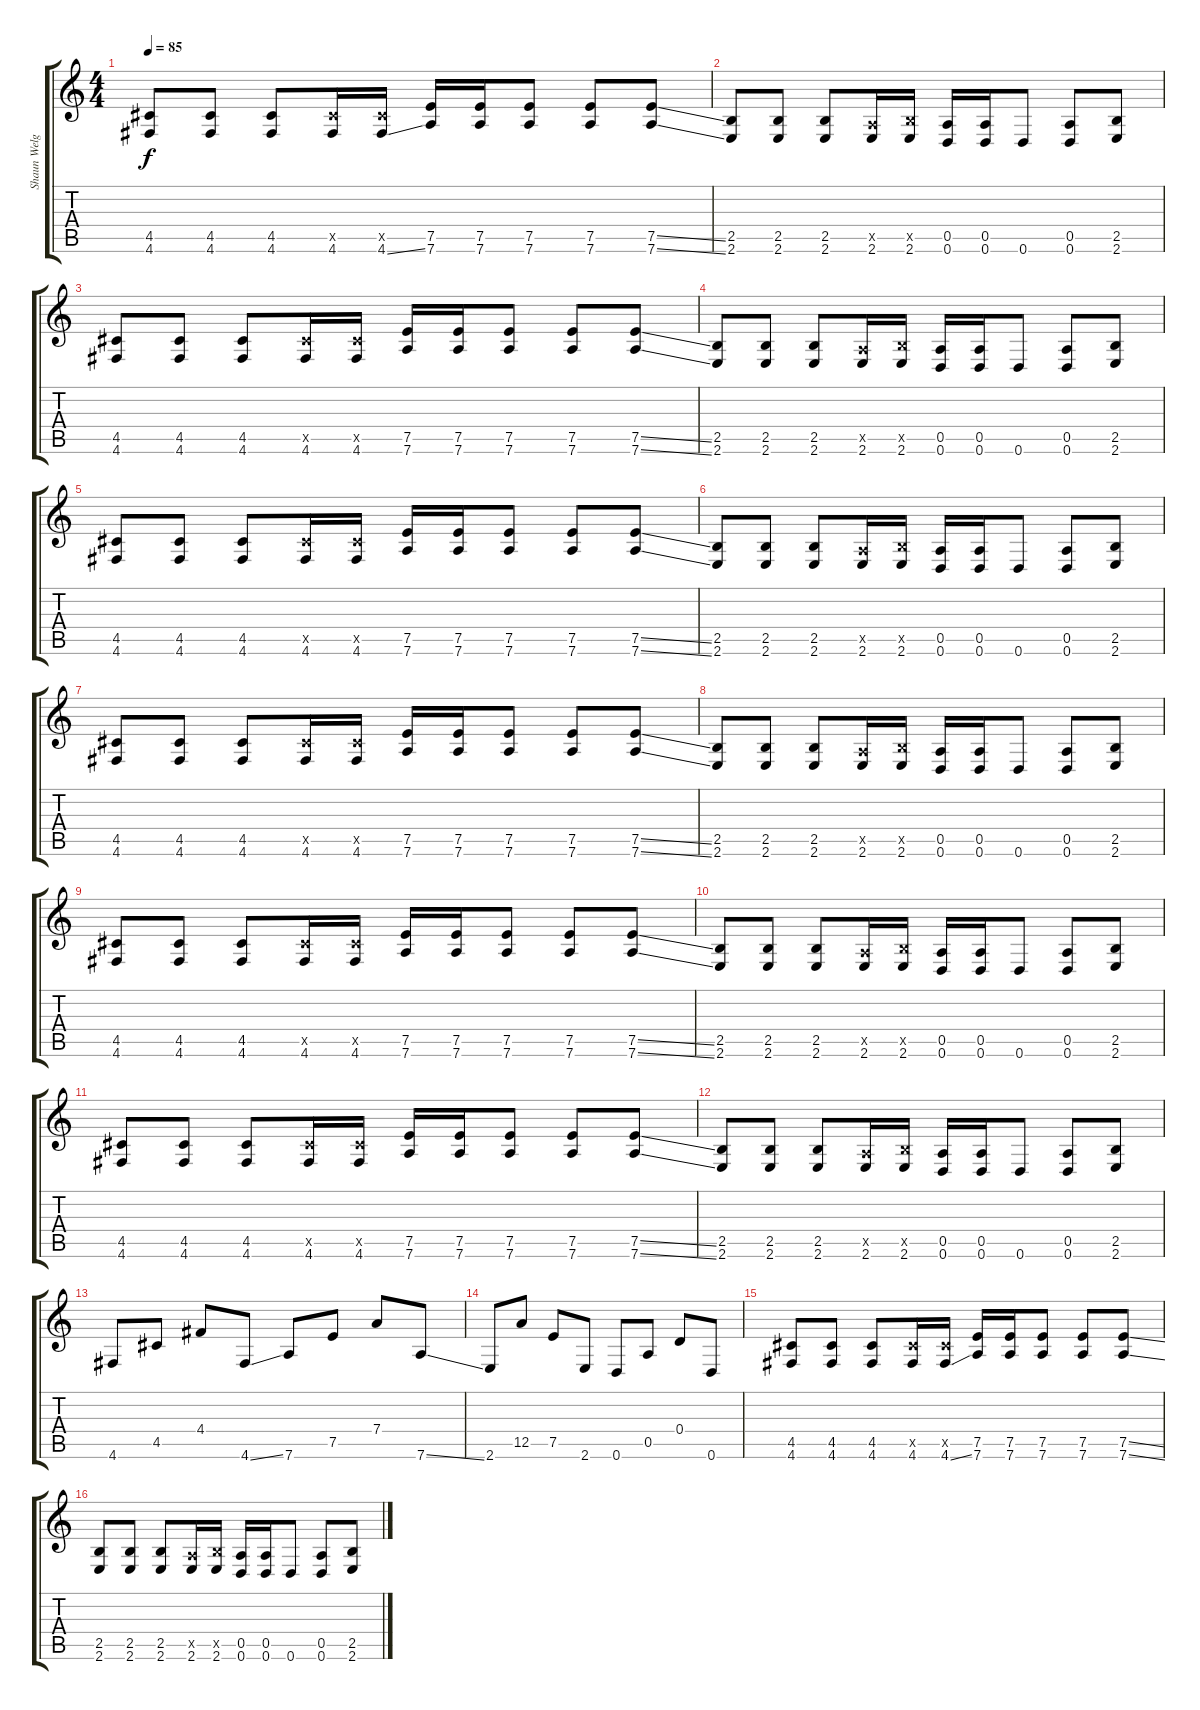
\track ("Shaun Welgemoed" "Shaun Welg") {instrument acousticguitarsteel}
\staff {score tabs}
\tuning (E4 B3 G3 D3 A2 D2) {hide}
\ts (4 4)
\tempo 85
\clef g2
\ks c
(4.5 4.6).8{dy f} (4.5 4.6).8 (4.5 4.6).8 (4.5{x} 4.6).16 (4.5{x} 4.6{ss}).16 (7.5 7.6).16 (7.5 7.6).16 (7.5 7.6).8 (7.5 7.6).8 (7.5{ss} 7.6{ss}).8 |
(2.5 2.6).8 (2.5 2.6).8 (2.5 2.6).8 (0.5{x} 2.6).16 (2.5{x} 2.6).16 (0.5 0.6).16 (0.5 0.6).16 0.6.8 (0.5 0.6).8 (2.5 2.6).8 |
(4.5 4.6).8 (4.5 4.6).8 (4.5 4.6).8 (4.5{x} 4.6).16 (4.5{x} 4.6).16 (7.5 7.6).16 (7.5 7.6).16 (7.5 7.6).8 (7.5 7.6).8 (7.5{ss} 7.6{ss}).8 |
(2.5 2.6).8 (2.5 2.6).8 (2.5 2.6).8 (0.5{x} 2.6).16 (2.5{x} 2.6).16 (0.5 0.6).16 (0.5 0.6).16 0.6.8 (0.5 0.6).8 (2.5 2.6).8 |
(4.5 4.6).8{instrument distortionguitar} (4.5 4.6).8 (4.5 4.6).8 (4.5{x} 4.6).16 (4.5{x} 4.6).16 (7.5 7.6).16 (7.5 7.6).16 (7.5 7.6).8 (7.5 7.6).8 (7.5{ss} 7.6{ss}).8 |
(2.5 2.6).8 (2.5 2.6).8 (2.5 2.6).8 (0.5{x} 2.6).16 (2.5{x} 2.6).16 (0.5 0.6).16 (0.5 0.6).16 0.6.8 (0.5 0.6).8 (2.5 2.6).8 |
(4.5 4.6).8 (4.5 4.6).8 (4.5 4.6).8 (4.5{x} 4.6).16 (4.5{x} 4.6).16 (7.5 7.6).16 (7.5 7.6).16 (7.5 7.6).8 (7.5 7.6).8 (7.5{ss} 7.6{ss}).8 |
(2.5 2.6).8 (2.5 2.6).8 (2.5 2.6).8 (0.5{x} 2.6).16 (2.5{x} 2.6).16 (0.5 0.6).16 (0.5 0.6).16 0.6.8 (0.5 0.6).8 (2.5 2.6).8 |
(4.5 4.6).8{instrument distortionguitar} (4.5 4.6).8 (4.5 4.6).8 (4.5{x} 4.6).16 (4.5{x} 4.6).16 (7.5 7.6).16 (7.5 7.6).16 (7.5 7.6).8 (7.5 7.6).8 (7.5{ss} 7.6{ss}).8 |
(2.5 2.6).8 (2.5 2.6).8 (2.5 2.6).8 (0.5{x} 2.6).16 (2.5{x} 2.6).16 (0.5 0.6).16 (0.5 0.6).16 0.6.8 (0.5 0.6).8 (2.5 2.6).8 |
(4.5 4.6).8 (4.5 4.6).8 (4.5 4.6).8 (4.5{x} 4.6).16 (4.5{x} 4.6).16 (7.5 7.6).16 (7.5 7.6).16 (7.5 7.6).8 (7.5 7.6).8 (7.5{ss} 7.6{ss}).8 |
(2.5 2.6).8 (2.5 2.6).8 (2.5 2.6).8 (0.5{x} 2.6).16 (2.5{x} 2.6).16 (0.5 0.6).16 (0.5 0.6).16 0.6.8 (0.5 0.6).8 (2.5 2.6).8 |
4.6.8{volume 8 instrument acousticguitarsteel} 4.5.8 4.4.8 4.6{ss}.8 7.6.8 7.5.8 7.4.8 7.6{ss}.8 |
2.6.8 12.5.8 7.5.8 2.6.8 0.6.8 0.5.8 0.4.8 0.6.8 |
(4.5 4.6).8{volume 5} (4.5 4.6).8 (4.5 4.6).8 (4.5{x} 4.6).16 (4.5{x} 4.6{ss}).16 (7.5 7.6).16 (7.5 7.6).16 (7.5 7.6).8 (7.5 7.6).8 (7.5{ss} 7.6{ss}).8 |
(2.5 2.6).8 (2.5 2.6).8 (2.5 2.6).8 (0.5{x} 2.6).16 (2.5{x} 2.6).16 (0.5 0.6).16 (0.5 0.6).16 0.6.8 (0.5 0.6).8 (2.5 2.6).8
